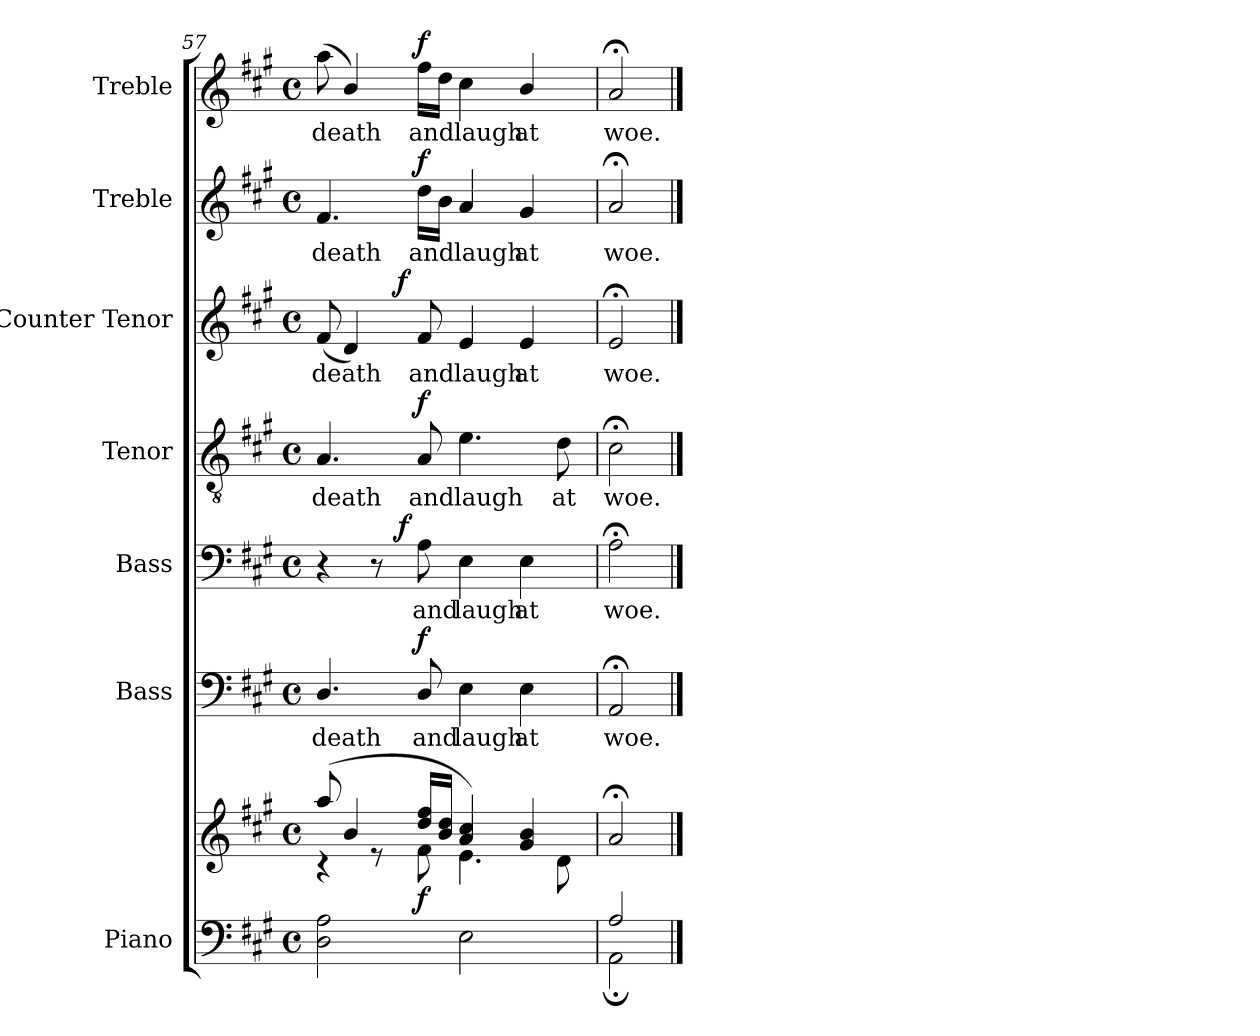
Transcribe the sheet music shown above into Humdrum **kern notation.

**kern	**kern	**dynam	**kern	**text	**dynam	**kern	**text	**dynam	**kern	**text	**dynam	**kern	**text	**dynam	**kern	**text	**dynam	**kern	**text	**dynam
*part7	*part7	*part7	*part6	*part6	*part6	*part5	*part5	*part5	*part4	*part4	*part4	*part3	*part3	*part3	*part2	*part2	*part2	*part1	*part1	*part1
*staff8	*staff7	*staff7/8	*staff6	*staff6	*staff6	*staff5	*staff5	*staff5	*staff4	*staff4	*staff4	*staff3	*staff3	*staff3	*staff2	*staff2	*staff2	*staff1	*staff1	*staff1
*I"Piano	*	*	*I"Bass	*	*	*I"Bass	*	*	*I"Tenor	*	*	*I"Counter Tenor	*	*	*I"Treble	*	*	*I"Treble	*	*
*I'Pno.	*	*	*I'B.	*	*	*I'B.	*	*	*I'T.	*	*	*	*	*	*	*	*	*	*	*
*clefF4	*clefG2	*	*clefF4	*	*	*clefF4	*	*	*clefGv2	*	*	*clefG2	*	*	*clefG2	*	*	*clefG2	*	*
*	*	*	*	*	*	*	*	*	*ITrd7c12	*	*	*	*	*	*	*	*	*	*	*
*k[f#c#g#]	*k[f#c#g#]	*	*k[f#c#g#]	*	*	*k[f#c#g#]	*	*	*k[f#c#g#]	*	*	*k[f#c#g#]	*	*	*k[f#c#g#]	*	*	*k[f#c#g#]	*	*
*A:	*A:	*	*A:	*	*	*A:	*	*	*A:	*	*	*A:	*	*	*A:	*	*	*A:	*	*
*M4/4	*M4/4	*	*M4/4	*	*	*M4/4	*	*	*M4/4	*	*	*M4/4	*	*	*M4/4	*	*	*M4/4	*	*
*met(c)	*met(c)	*	*met(c)	*	*	*met(c)	*	*	*met(c)	*	*	*met(c)	*	*	*met(c)	*	*	*met(c)	*	*
=57	=57	=57	=57	=57	=57	=57	=57	=57	=57	=57	=57	=57	=57	=57	=57	=57	=57	=57	=57	=57
*	*^	*	*	*	*	*	*	*	*	*	*	*	*	*	*	*	*	*	*	*
!	!	!	!	!	!LO:LY:b:color=#000000	!	!	!	!	!	!	!	!	!	!	!	!	!	!	!	!
!	!	!	!	!	!	!	!	!	!	!	!LO:LY:b:color=#000000	!	!	!	!	!	!	!	!	!	!
!	!	!	!	!	!	!	!	!	!	!	!	!	!	!LO:LY:b:color=#000000	!	!	!	!	!	!	!
!	!	!	!	!	!	!	!	!	!	!	!	!	!	!	!	!	!LO:LY:b:color=#000000	!	!	!	!
!	!	!	!	!	!	!	!	!	!	!	!	!	!	!	!	!	!	!	!	!LO:LY:b:color=#000000	!
*	*	*	*	*	*	*	*^	*	*	*	*	*	*^	*	*	*	*	*	*	*	*
2Di\ 2Ai	(8aai/	4r	.	4.Di/	death	.	4r	4ryy	.	.	4.AAi/	death	.	(8f#i/	4ryy	death	.	4.f#i/	death	.	(8aai\	death	.
.	4bi/	.	.	.	.	.	.	.	.	.	.	.	.	4di/)	.	.	.	.	.	.	4bi/)	.	.
.	.	8r	.	.	.	.	8r	32ryy	.	.	.	.	.	.	32...ryy	.	.	.	.	.	.	.	.
.	.	.	.	.	.	.	.	64ryy	.	.	.	.	.	.	.	.	.	.	.	.	.	.	.
.	.	.	.	.	.	.	.	128ryy	.	.	.	.	.	.	.	.	.	.	.	.	.	.	.
.	.	.	.	.	.	.	.	256ryy	.	.	.	.	.	.	.	.	.	.	.	.	.	.	.
.	.	.	.	.	.	.	.	1024ryy	.	.	.	.	.	.	2ryy	.	f	.	.	.	.	.	.
.	.	.	.	.	.	.	.	2ryy	.	f	.	.	.	.	.	.	.	.	.	.	.	.	.
!	!	!	!	!	!LO:LY:b:color=#000000	!	!	!	!	!	!	!	!	!	!	!	!	!	!	!	!	!	!
!	!	!	!	!	!	!	!	!	!LO:LY:b:color=#000000	!	!	!	!	!	!	!	!	!	!	!	!	!	!
!	!	!	!	!	!	!	!	!	!	!	!	!LO:LY:b:color=#000000	!	!	!	!	!	!	!	!	!	!	!
!	!	!	!	!	!	!	!	!	!	!	!	!	!	!	!	!LO:LY:b:color=#000000	!	!	!	!	!	!	!
!	!	!	!	!	!	!	!	!	!	!	!	!	!	!	!	!	!	!	!LO:LY:b:color=#000000	!	!	!	!
!	!	!	!	!	!	!	!	!	!	!	!	!	!	!	!	!	!	!	!	!	!	!LO:LY:b:color=#000000	!
.	16ddi/ 16ff#iLL	8f#i\	f	8Di/	and	f	8Ai\	.	and	.	8AAi/	and	f	8f#i/	.	and	.	16ddi\LL	and	f	16ff#i\LL	and	f
.	16bi/ 16ddiJJ	.	.	.	.	.	.	.	.	.	.	.	.	.	.	.	.	16bi\JJ	.	.	16ddi\JJ	.	.
!	!	!	!	!	!LO:LY:b:color=#000000	!	!	!	!	!	!	!	!	!	!	!	!	!	!	!	!	!	!
!	!	!	!	!	!	!	!	!	!LO:LY:b:color=#000000	!	!	!	!	!	!	!	!	!	!	!	!	!	!
!	!	!	!	!	!	!	!	!	!	!	!	!LO:LY:b:color=#000000	!	!	!	!	!	!	!	!	!	!	!
!	!	!	!	!	!	!	!	!	!	!	!	!	!	!	!	!LO:LY:b:color=#000000	!	!	!	!	!	!	!
!	!	!	!	!	!	!	!	!	!	!	!	!	!	!	!	!	!	!	!LO:LY:b:color=#000000	!	!	!	!
!	!	!	!	!	!	!	!	!	!	!	!	!	!	!	!	!	!	!	!	!	!	!LO:LY:b:color=#000000	!
2Ei\	4ai/ 4cc#i)	4.ei\	.	4Ei\	laugh	.	4Ei\	.	laugh	.	4.Ei\	laugh	.	4ei/	.	laugh	.	4ai/	laugh	.	4cc#i\	laugh	.
!	!	!	!	!	!LO:LY:b:color=#000000	!	!	!	!	!	!	!	!	!	!	!	!	!	!	!	!	!	!
!	!	!	!	!	!	!	!	!	!LO:LY:b:color=#000000	!	!	!	!	!	!	!	!	!	!	!	!	!	!
!	!	!	!	!	!	!	!	!	!	!	!	!	!	!	!	!LO:LY:b:color=#000000	!	!	!	!	!	!	!
!	!	!	!	!	!	!	!	!	!	!	!	!	!	!	!	!	!	!	!LO:LY:b:color=#000000	!	!	!	!
!	!	!	!	!	!	!	!	!	!	!	!	!	!	!	!	!	!	!	!	!	!	!LO:LY:b:color=#000000	!
.	4g#i/ 4bi	.	.	4Ei\	at	.	4Ei\	.	at	.	.	.	.	4ei/	.	at	.	4g#i/	at	.	4bi/	at	.
.	.	.	.	.	.	.	.	.	.	.	.	.	.	.	8ryy	.	.	.	.	.	.	.	.
.	.	.	.	.	.	.	.	8ryy	.	.	.	.	.	.	.	.	.	.	.	.	.	.	.
!	!	!	!	!	!	!	!	!	!	!	!	!LO:LY:b:color=#000000	!	!	!	!	!	!	!	!	!	!	!
.	.	8di\	.	.	.	.	.	.	.	.	8Di\	at	.	.	.	.	.	.	.	.	.	.	.
.	.	.	.	.	.	.	.	.	.	.	.	.	.	.	16ryy	.	.	.	.	.	.	.	.
.	.	.	.	.	.	.	.	16ryy	.	.	.	.	.	.	.	.	.	.	.	.	.	.	.
.	.	.	.	.	.	.	.	.	.	.	.	.	.	.	256ryy	.	.	.	.	.	.	.	.
.	.	.	.	.	.	.	.	512.ryy	.	.	.	.	.	.	.	.	.	.	.	.	.	.	.
*	*v	*v	*	*	*	*	*v	*v	*	*	*	*	*	*v	*v	*	*	*	*	*	*	*	*
=58	=58	=58	=58	=58	=58	=58	=58	=58	=58	=58	=58	=58	=58	=58	=58	=58	=58	=58	=58	=58
*^	*	*	*	*	*	*	*	*	*	*	*	*	*	*	*	*	*	*	*	*
*	*	*^	*	*	*	*	*^	*	*	*	*	*	*^	*	*	*	*	*	*	*	*
!	!	!	!	!	!	!LO:LY:b:color=#000000	!	!	!	!	!	!	!	!	!	!	!	!	!	!	!	!	!	!
*	*	*v	*v	*	*	*	*	*v	*v	*	*	*	*	*	*v	*v	*	*	*	*	*	*	*	*
*	*	*^	*	*	*	*	*^	*	*	*	*	*	*^	*	*	*	*	*	*	*	*
!	!	!	!	!	!	!	!	!	!	!LO:LY:b:color=#000000	!	!	!	!	!	!	!	!	!	!	!	!	!	!
*	*	*v	*v	*	*	*	*	*v	*v	*	*	*	*	*	*v	*v	*	*	*	*	*	*	*	*
*	*	*^	*	*	*	*	*^	*	*	*	*	*	*^	*	*	*	*	*	*	*	*
!	!	!	!	!	!	!	!	!	!	!	!	!	!LO:LY:b:color=#000000	!	!	!	!	!	!	!	!	!	!	!
*	*	*v	*v	*	*	*	*	*v	*v	*	*	*	*	*	*v	*v	*	*	*	*	*	*	*	*
*	*	*^	*	*	*	*	*^	*	*	*	*	*	*^	*	*	*	*	*	*	*	*
!	!	!	!	!	!	!	!	!	!	!	!	!	!	!	!	!	!LO:LY:b:color=#000000	!	!	!	!	!	!	!
*	*	*v	*v	*	*	*	*	*v	*v	*	*	*	*	*	*v	*v	*	*	*	*	*	*	*	*
*	*	*^	*	*	*	*	*^	*	*	*	*	*	*^	*	*	*	*	*	*	*	*
!	!	!	!	!	!	!	!	!	!	!	!	!	!	!	!	!	!	!	!	!LO:LY:b:color=#000000	!	!	!	!
*	*	*v	*v	*	*	*	*	*v	*v	*	*	*	*	*	*v	*v	*	*	*	*	*	*	*	*
*	*	*^	*	*	*	*	*^	*	*	*	*	*	*^	*	*	*	*	*	*	*	*
!	!	!	!	!	!	!	!	!	!	!	!	!	!	!	!	!	!	!	!	!	!	!	!LO:LY:b:color=#000000	!
*	*	*v	*v	*	*	*	*	*v	*v	*	*	*	*	*	*v	*v	*	*	*	*	*	*	*	*
2Ai/	2AA;i\	2a;i/	.	2AA;i/	woe.	.	2A;i\	woe.	.	2C#;i\	woe.	.	2e;i/	woe.	.	2a;i/	woe.	.	2a;i/	woe.	.
*v	*v	*	*	*	*	*	*	*	*	*	*	*	*	*	*	*	*	*	*	*	*
==	==	==	==	==	==	==	==	==	==	==	==	==	==	==	==	==	==	==	==	==
*-	*-	*-	*-	*-	*-	*-	*-	*-	*-	*-	*-	*-	*-	*-	*-	*-	*-	*-	*-	*-
